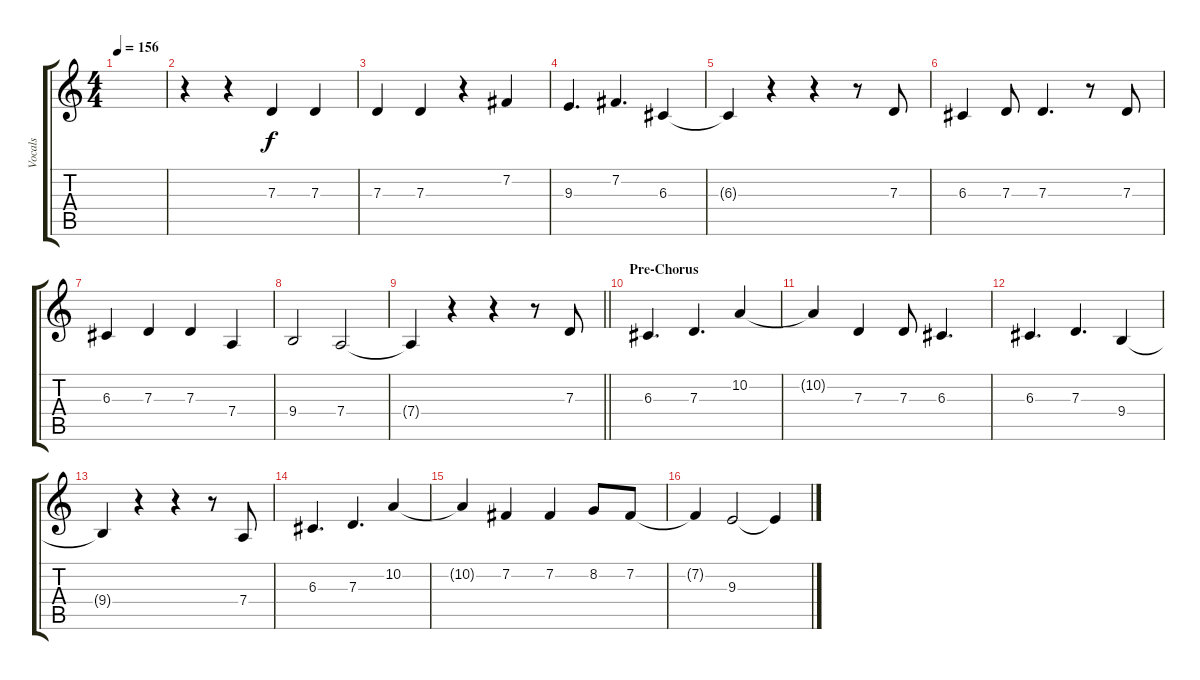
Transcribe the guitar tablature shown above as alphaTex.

\track ("Vocals" "Vocals") {instrument altosax}
\staff {score tabs}
\tuning (E4 B3 G3 D3 A2 E2) {hide}
\ts (4 4)
\tempo 156
\clef g2
\ks c
|
r.4 r.4 7.3.4 7.3.4 |
7.3.4 7.3.4 r.4 7.2.4 |
9.3.4{d} 7.2.4{d} 6.3.4 |
6.3{t}.4 r.4 r.4 r.8 7.3.8 |
6.3.4 7.3.8 7.3.4{d} r.8 7.3.8 |
6.3.4 7.3.4 7.3.4 7.4.4 |
9.4.2 7.4.2 |
\barLineRight lightlight
7.4{t}.4 r.4 r.4 r.8 7.3.8 |
\section ("" "Pre-Chorus")
6.3.4{d} 7.3.4{d} 10.2.4 |
10.2{t}.4 7.3.4 7.3.8 6.3.4{d} |
6.3.4{d} 7.3.4{d} 9.4.4 |
9.4{t}.4 r.4 r.4 r.8 7.4.8 |
6.3.4{d} 7.3.4{d} 10.2.4 |
10.2{t}.4 7.2.4 7.2.4 8.2.8 7.2.8 |
7.2{t}.4 9.3.2 9.3{t}.4
